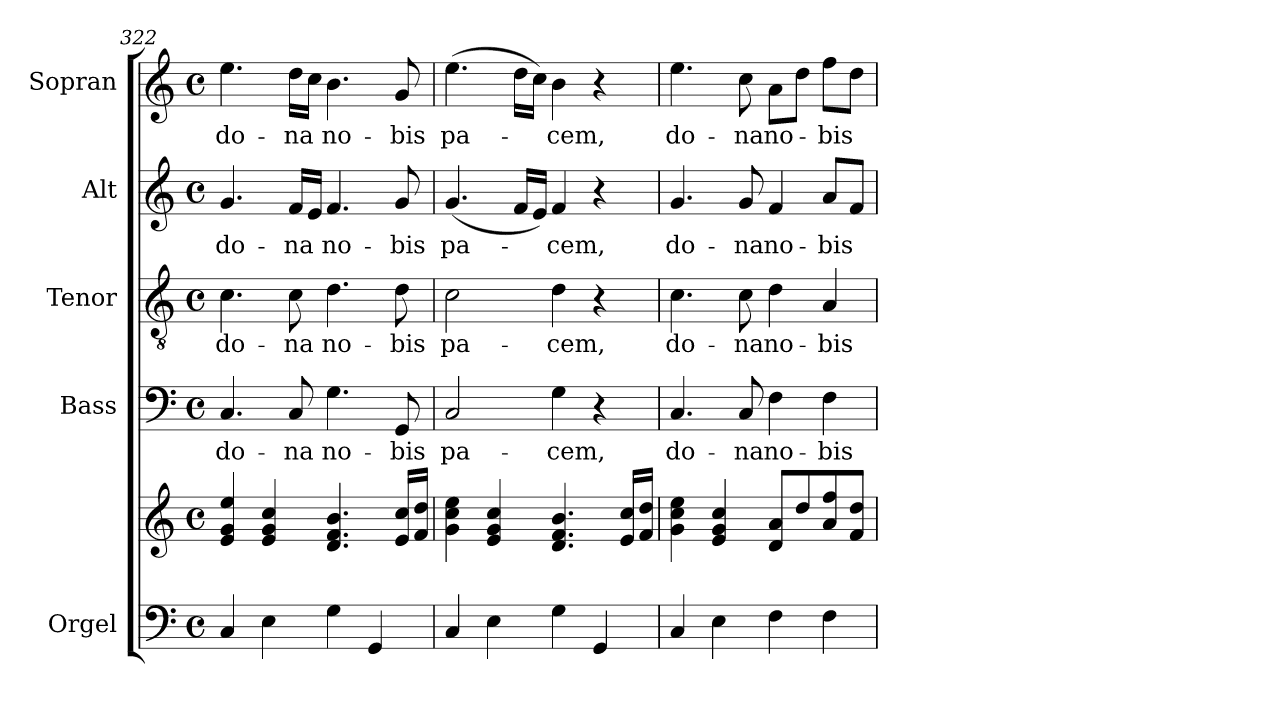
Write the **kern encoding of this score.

**kern	**kern	**kern	**text	**kern	**text	**kern	**text	**kern	**text
*part5	*part5	*part4	*part4	*part3	*part3	*part2	*part2	*part1	*part1
*staff6	*staff5	*staff4	*staff4	*staff3	*staff3	*staff2	*staff2	*staff1	*staff1
*I"Orgel	*	*I"Bass	*	*I"Tenor	*	*I"Alt	*	*I"Sopran	*
*I'Org.	*	*I'B.	*	*I'T.	*	*I'A.	*	*I'S.	*
*clefF4	*clefG2	*clefF4	*	*clefGv2	*	*clefG2	*	*clefG2	*
*k[]	*k[]	*k[]	*	*k[]	*	*k[]	*	*k[]	*
*C:	*C:	*C:	*	*C:	*	*C:	*	*C:	*
*M4/4	*M4/4	*M4/4	*	*M4/4	*	*M4/4	*	*M4/4	*
*met(c)	*met(c)	*met(c)	*	*met(c)	*	*met(c)	*	*met(c)	*
=322	=322	=322	=322	=322	=322	=322	=322	=322	=322
!	!	!	!LO:LY:b	!	!LO:LY:b	!	!LO:LY:b	!	!LO:LY:b
4C/	4e/ 4g/ 4ee/	4.C/	do-	4.c\	do-	4.g/	do-	4.ee\	do-
4E\	4e/ 4g/ 4cc/	.	.	.	.	.	.	.	.
!	!	!	!LO:LY:b	!	!LO:LY:b	!	!LO:LY:b	!	!LO:LY:b
.	.	8C/	-na	8c\	-na	16f/LL	-na	16dd\LL	-na
.	.	.	.	.	.	16e/JJ	.	16cc\JJ	.
!	!	!	!LO:LY:b	!	!LO:LY:b	!	!LO:LY:b	!	!LO:LY:b
4G\	4.d/ 4.f/ 4.b/	4.G\	no-	4.d\	no-	4.f/	no-	4.b\	no-
4GG/	.	.	.	.	.	.	.	.	.
!	!	!	!LO:LY:b	!	!LO:LY:b	!	!LO:LY:b	!	!LO:LY:b
.	16e/ 16cc/LL	8GG/	-bis	8d\	-bis	8g/	-bis	8g/	-bis
.	16f/ 16dd/JJ	.	.	.	.	.	.	.	.
!!LO:PB:g=z
=323	=323	=323	=323	=323	=323	=323	=323	=323	=323
!	!	!	!LO:LY:b	!	!LO:LY:b	!	!LO:LY:b	!	!LO:LY:b
4C/	4g\ 4cc\ 4ee\	2C/	pa-	2c\	pa-	(<4.g/	pa-	(>4.ee\	pa-
4E\	4e/ 4g/ 4cc/	.	.	.	.	.	.	.	.
.	.	.	.	.	.	16f/LL	.	16dd\LL	.
.	.	.	.	.	.	16e/JJ)	.	16cc\JJ)	.
!	!	!	!LO:LY:b	!	!LO:LY:b	!	!LO:LY:b	!	!LO:LY:b
4G\	4.d/ 4.f/ 4.b/	4G\	-cem,	4d\	-cem,	4f/	-cem,	4b\	-cem,
4GG/	.	4r	.	4r	.	4r	.	4r	.
.	16e/ 16cc/LL	.	.	.	.	.	.	.	.
.	16f/ 16dd/JJ	.	.	.	.	.	.	.	.
=324	=324	=324	=324	=324	=324	=324	=324	=324	=324
!	!	!	!LO:LY:b	!	!LO:LY:b	!	!LO:LY:b	!	!LO:LY:b
4C/	4g\ 4cc\ 4ee\	4.C/	do-	4.c\	do-	4.g/	do-	4.ee\	do-
4E\	4e/ 4g/ 4cc/	.	.	.	.	.	.	.	.
!	!	!	!LO:LY:b	!	!LO:LY:b	!	!LO:LY:b	!	!LO:LY:b
.	.	8C/	-na	8c\	-na	8g/	-na	8cc\	-na
!	!	!	!LO:LY:b	!	!LO:LY:b	!	!LO:LY:b	!	!LO:LY:b
4F\	8d/ 8a/L	4F\	no-	4d\	no-	4f/	no-	8a\L	no-
.	8dd/	.	.	.	.	.	.	8dd\J	.
!	!	!	!LO:LY:b	!	!LO:LY:b	!	!LO:LY:b	!	!LO:LY:b
4F\	8a/ 8ff/	4F\	-bis	4A/	-bis	8a/L	-bis	8ff\L	-bis
.	8f/ 8dd/J	.	.	.	.	8f/J	.	8dd\J	.
=	=	=	=	=	=	=	=	=	=
*-	*-	*-	*-	*-	*-	*-	*-	*-	*-
